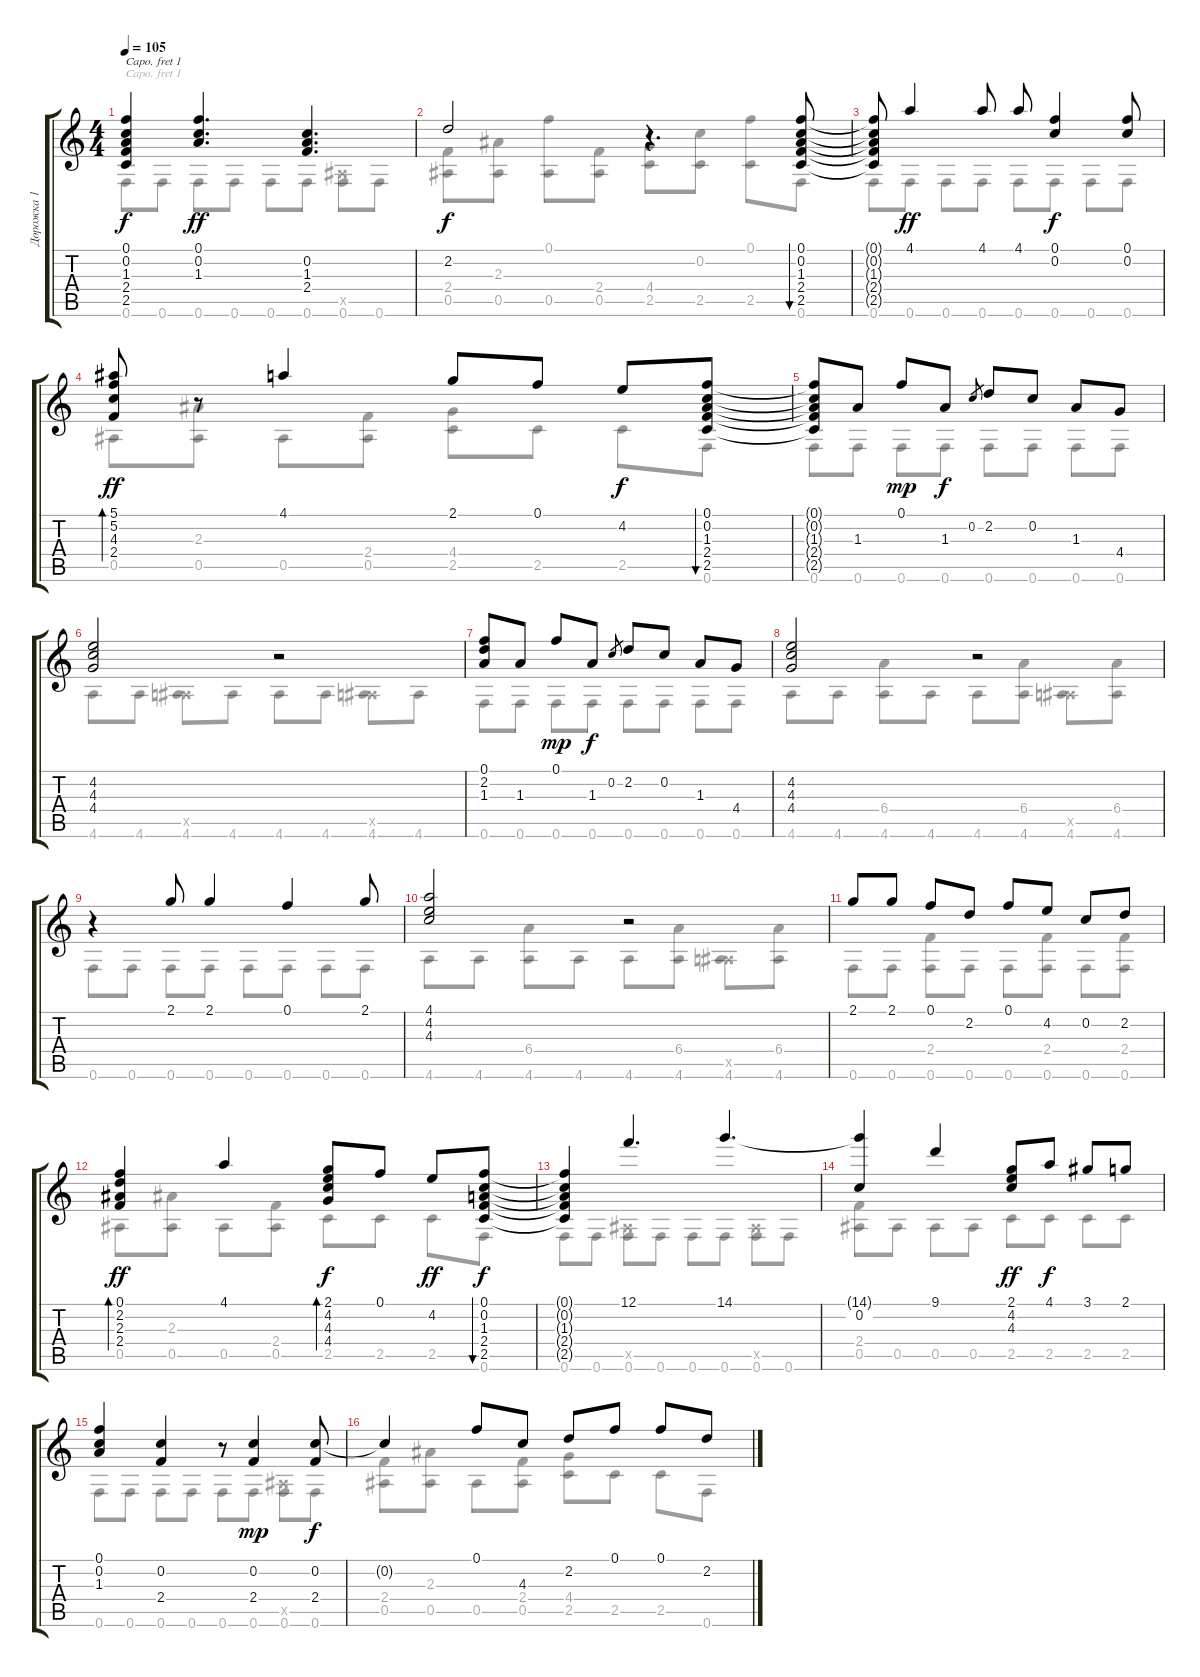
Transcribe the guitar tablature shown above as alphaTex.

\track ("Дорожка 1" "Дорожка 1") {instrument acousticguitarsteel}
\staff {score tabs}
\capo 1
\tuning (E4 B3 G3 D3 A2 E2) {hide}
\voice
\ts (4 4)
\tempo 105
\clef g2
\ks c
(0.1{t} 0.2{t} 1.3{t} 2.4{t} 2.5{t}).4{dy f} (0.1 0.2 1.3).4{d dy ff} (0.2 1.3 2.4).4{d} |
2.2.2{dy f} r.4{d} (0.1 0.2 1.3 2.4 2.5).8{bu 120} |
(0.1{t} 0.2{t} 1.3{t} 2.4{t} 2.5{t}).8 4.1.4{dy ff} 4.1.8 4.1.8 (0.1 0.2).4{dy f} (0.1 0.2).8 |
(5.1 5.2 4.3 2.4).8{bd 60 dy ff} r.8 4.1.4 2.1.8 0.1.8 4.2.8{dy f} (0.1 0.2 1.3 2.4 2.5).8{bu 60} |
(0.1{t} 0.2{t} 1.3{t} 2.4{t} 2.5{t}).8 1.3.8 0.1.8{dy mp} 1.3.8{dy f} 0.2.8{gr} 2.2.8 0.2.8 1.3.8 4.4.8 |
(4.2 4.3 4.4).2 r.2 |
(0.1 2.2 1.3).8 1.3.8 0.1.8{dy mp} 1.3.8{dy f} 0.2.8{gr} 2.2.8 0.2.8 1.3.8 4.4.8 |
(4.2 4.3 4.4).2 r.2 |
r.4 2.1.8 2.1.4 0.1.4 2.1.8 |
(4.1 4.2 4.3).2 r.2 |
2.1.8 2.1.8 0.1.8 2.2.8 0.1.8 4.2.8 0.2.8 2.2.8 |
(0.1 2.2 2.3 2.4).4{bd 60 dy ff} 4.1.4 (2.1 4.2 4.3 4.4).8{bd 60 dy f} 0.1.8 4.2.8{dy ff} (0.1 0.2 1.3 2.4 2.5).8{bu 60 dy f} |
(0.1{t} 0.2{t} 1.3{t} 2.4{t} 2.5{t}).4 12.1.4{d} 14.1.4{d} |
(14.1{t} 0.2).4 9.1.4 (2.1 4.2 4.3).8{dy ff} 4.1.8{dy f} 3.1.8 2.1.8 |
(0.1 0.2 1.3).4 (0.2 2.4).4 r.8 (0.2 2.4).4{dy mp} (0.2 2.4).8{dy f} |
0.2{t}.4 0.1.8 4.3.8 2.2.8 0.1.8 0.1.8 2.2.8
\voice
\clef g2
\ottava regular
\simile none
\ks c
0.6.8{dy f} 0.6.8 0.6.8 0.6.8 0.6.8 0.6.8 (0.5{x} 0.6).8 0.6.8 |
(2.4 0.5).8 (2.3 0.5).8 (0.1 0.5).8 (2.4 0.5).8 (4.4 2.5).8 (0.2 2.5).8 (0.1 2.5).8 0.6.8 |
0.6.8 0.6.8 0.6.8 0.6.8 0.6.8 0.6.8 0.6.8 0.6.8 |
0.5.8 (2.3 0.5).8 0.5.8 (2.4 0.5).8 (4.4 2.5).8 2.5.8 2.5.8 0.6.8 |
0.6.8 0.6.8 0.6.8 0.6.8 0.6.8 0.6.8 0.6.8 0.6.8 |
4.6.8 4.6.8 (0.5{x} 4.6).8 4.6.8 4.6.8 4.6.8 (0.5{x} 4.6).8 4.6.8 |
0.6.8 0.6.8 0.6.8 0.6.8 0.6.8 0.6.8 0.6.8 0.6.8 |
4.6.8 4.6.8 (6.4 4.6).8 4.6.8 4.6.8 (6.4 4.6).8 (0.5{x} 4.6).8 (6.4 4.6).8 |
0.6.8 0.6.8 0.6.8 0.6.8 0.6.8 0.6.8 0.6.8 0.6.8 |
4.6.8 4.6.8 (6.4 4.6).8 4.6.8 4.6.8 (6.4 4.6).8 (0.5{x} 4.6).8 (6.4 4.6).8 |
0.6.8 0.6.8 (2.4 0.6).8 0.6.8 0.6.8 (2.4 0.6).8 0.6.8 (2.4 0.6).8 |
0.5.8 (2.3 0.5).8 0.5.8 (2.4 0.5).8 2.5.8 2.5.8 2.5.8 0.6.8 |
0.6.8 0.6.8 (0.5{x} 0.6).8 0.6.8 0.6.8 0.6.8 (0.5{x} 0.6).8 0.6.8 |
(2.4 0.5).8 0.5.8 0.5.8 0.5.8 2.5.8 2.5.8 2.5.8 2.5.8 |
0.6.8 0.6.8 0.6.8 0.6.8 0.6.8 0.6.8 (0.5{x} 0.6).8 0.6.8 |
(2.4 0.5).8 (2.3 0.5).8 0.5.8 (2.4 0.5).8 (4.4 2.5).8 2.5.8 2.5.8 0.6.8
